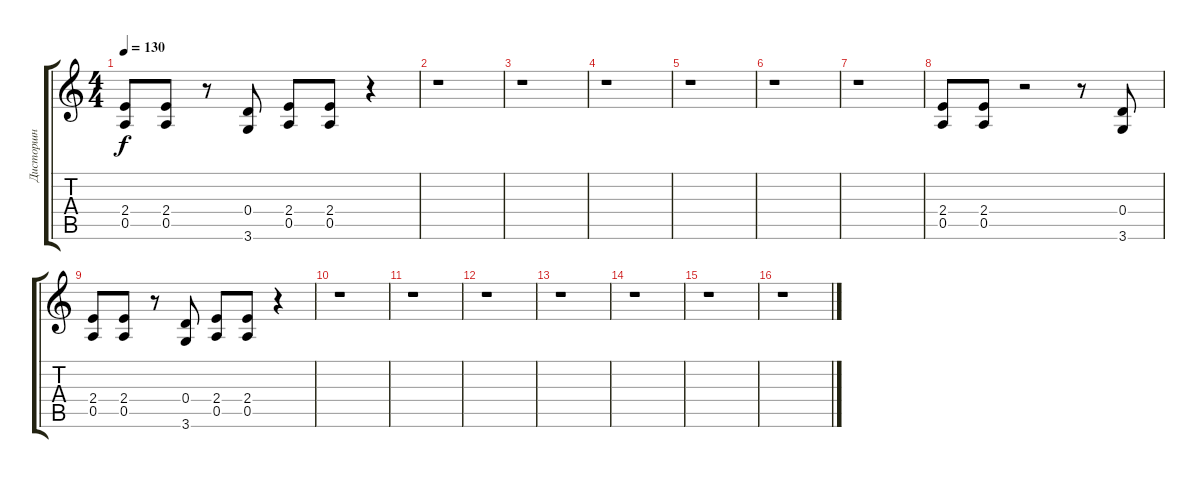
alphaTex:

\track ("Дисторшн" "Дисторшн") {instrument distortionguitar}
\staff {score tabs}
\tuning (E4 B3 G3 D3 A2 E2) {hide}
\ts (4 4)
\tempo 130
\clef g2
\ks c
(2.4 0.5).8{dy f} (2.4 0.5).8 r.8 (0.4 3.6).8 (2.4 0.5).8 (2.4 0.5).8 r.4 |
r.1 |
r.1 |
r.1 |
r.1 |
r.1 |
r.1 |
(2.4 0.5).8 (2.4 0.5).8 r.2 r.8 (0.4 3.6).8 |
(2.4 0.5).8 (2.4 0.5).8 r.8 (0.4 3.6).8 (2.4 0.5).8 (2.4 0.5).8 r.4 |
r.1 |
r.1 |
r.1 |
r.1 |
r.1 |
r.1 |
r.1
